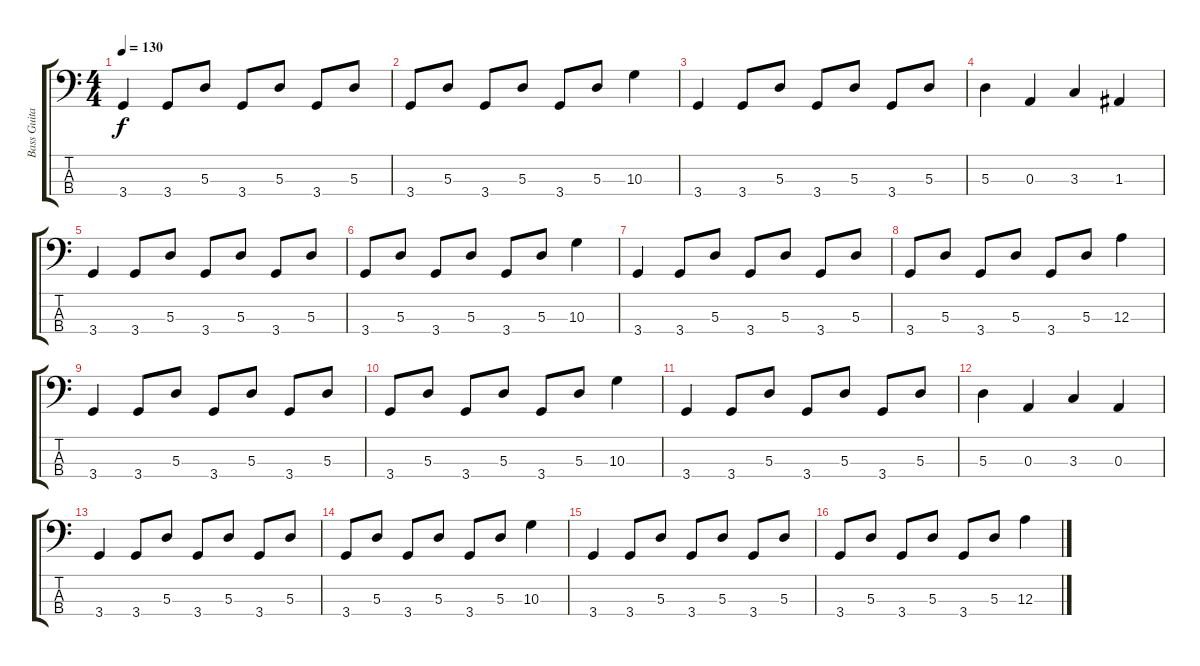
\track ("Bass Guitar" "Bass Guita") {instrument electricbasspick}
\staff {score tabs}
\tuning (G2 D2 A1 E1) {hide}
\ts (4 4)
\tempo 130
\clef f4
\ks c
3.4.4{dy f} 3.4.8 5.3.8 3.4.8 5.3.8 3.4.8 5.3.8 |
3.4.8 5.3.8 3.4.8 5.3.8 3.4.8 5.3.8 10.3.4 |
3.4.4 3.4.8 5.3.8 3.4.8 5.3.8 3.4.8 5.3.8 |
5.3.4 0.3.4 3.3.4 1.3.4 |
3.4.4 3.4.8 5.3.8 3.4.8 5.3.8 3.4.8 5.3.8 |
3.4.8 5.3.8 3.4.8 5.3.8 3.4.8 5.3.8 10.3.4 |
3.4.4 3.4.8 5.3.8 3.4.8 5.3.8 3.4.8 5.3.8 |
3.4.8 5.3.8 3.4.8 5.3.8 3.4.8 5.3.8 12.3.4 |
3.4.4 3.4.8 5.3.8 3.4.8 5.3.8 3.4.8 5.3.8 |
3.4.8 5.3.8 3.4.8 5.3.8 3.4.8 5.3.8 10.3.4 |
3.4.4 3.4.8 5.3.8 3.4.8 5.3.8 3.4.8 5.3.8 |
5.3.4 0.3.4 3.3.4 0.3.4 |
3.4.4 3.4.8 5.3.8 3.4.8 5.3.8 3.4.8 5.3.8 |
3.4.8 5.3.8 3.4.8 5.3.8 3.4.8 5.3.8 10.3.4 |
3.4.4 3.4.8 5.3.8 3.4.8 5.3.8 3.4.8 5.3.8 |
3.4.8 5.3.8 3.4.8 5.3.8 3.4.8 5.3.8 12.3.4
